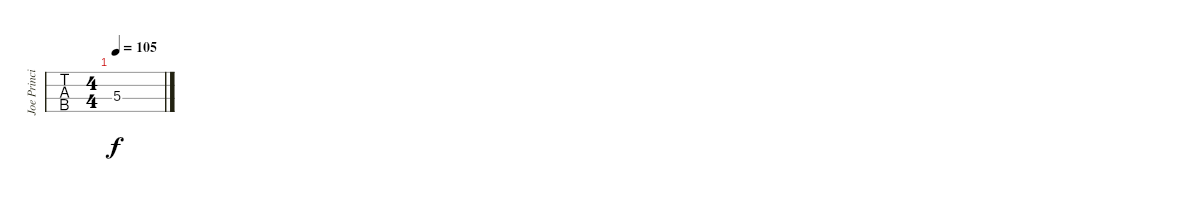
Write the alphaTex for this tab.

\track ("Joe Principe - Bass" "Joe Princi") {instrument acousticguitarsteel}
\staff {tabs}
\tuning (Gb2 Db2 Ab1 Eb1) {hide}
\ts (4 4)
\tempo 105
\clef f4
\ks db
5.3{t}.1{dy f}
